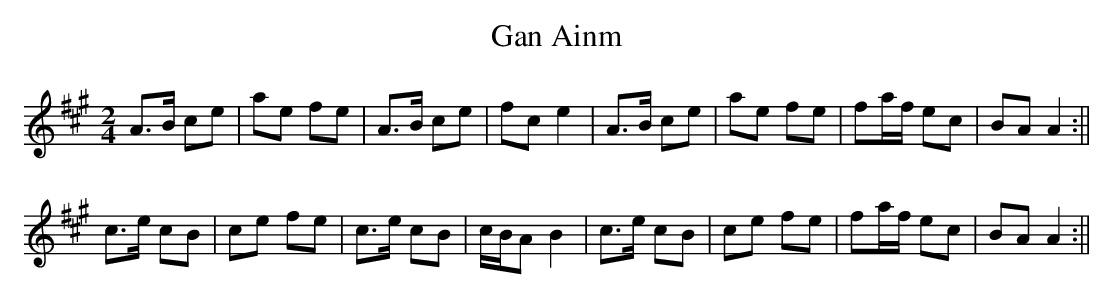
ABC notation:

X:1
T:Gan Ainm
M:2/4
L:1/16
K:A
A3B c2e2|a2e2 f2e2|A3B c2e2|f2c2 e4|\
A3B c2e2|a2e2 f2e2|f2af e2c2|B2A2 A4:||
c3e c2B2|c2e2 f2e2|c3e c2B2|cBA2 B4|\
c3e c2B2|c2e2 f2e2|f2af e2c2|B2A2 A4:||
